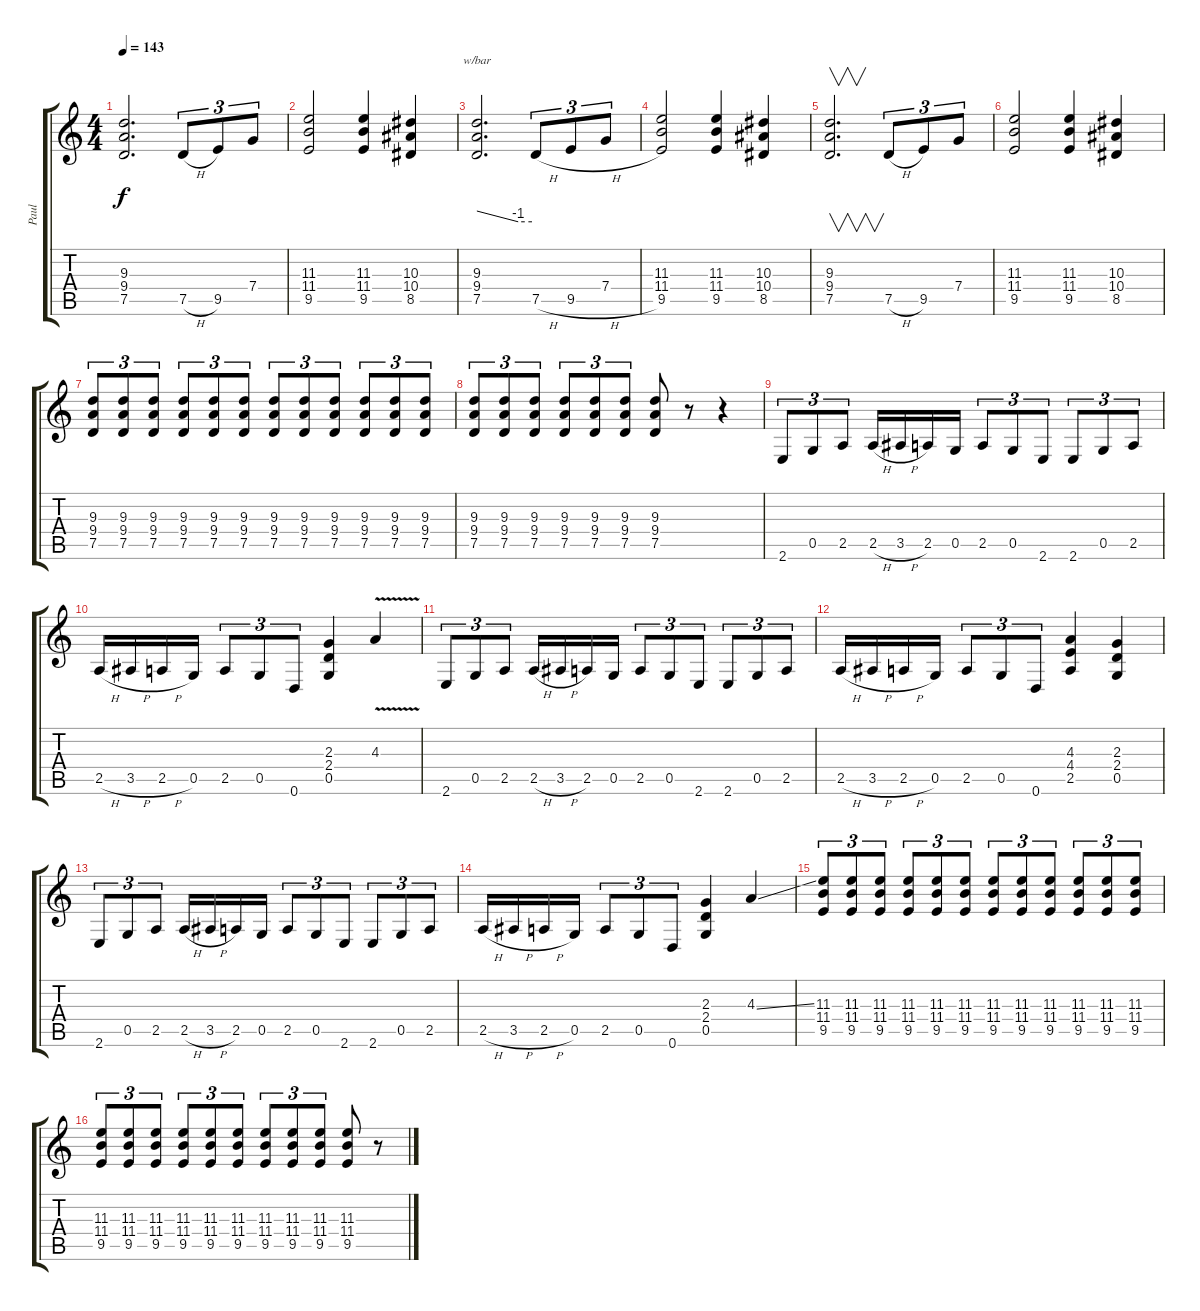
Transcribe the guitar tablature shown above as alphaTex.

\track ("Paul" "Paul") {instrument distortionguitar}
\staff {score tabs}
\tuning (D4 A3 F3 C3 G2 D2) {hide}
\ts (4 4)
\tempo 143
\clef g2
\ks c
(9.3 9.4 7.5).2{d dy f} 7.5{h}.8{tu (3 2)} 9.5.8{tu (3 2)} 7.4.8{tu (3 2)} |
(11.3 11.4 9.5).2 (11.3 11.4 9.5).4 (10.3 10.4 8.5).4 |
(9.3 9.4 7.5).2{d tbe (custom default 0 0 45 -4 60 -4)} 7.5{h}.8{tu (3 2)} 9.5{h}.8{tu (3 2)} 7.4.8{tu (3 2)} |
(11.3 11.4 9.5).2 (11.3 11.4 9.5).4 (10.3 10.4 8.5).4 |
(9.3 9.4 7.5).2{v d} 7.5{h}.8{tu (3 2)} 9.5.8{tu (3 2)} 7.4.8{tu (3 2)} |
(11.3 11.4 9.5).2 (11.3 11.4 9.5).4 (10.3 10.4 8.5).4 |
(9.3 9.4 7.5).8{tu (3 2)} (9.3 9.4 7.5).8{tu (3 2)} (9.3 9.4 7.5).8{tu (3 2)} (9.3 9.4 7.5).8{tu (3 2)} (9.3 9.4 7.5).8{tu (3 2)} (9.3 9.4 7.5).8{tu (3 2)} (9.3 9.4 7.5).8{tu (3 2)} (9.3 9.4 7.5).8{tu (3 2)} (9.3 9.4 7.5).8{tu (3 2)} (9.3 9.4 7.5).8{tu (3 2)} (9.3 9.4 7.5).8{tu (3 2)} (9.3 9.4 7.5).8{tu (3 2)} |
(9.3 9.4 7.5).8{tu (3 2)} (9.3 9.4 7.5).8{tu (3 2)} (9.3 9.4 7.5).8{tu (3 2)} (9.3 9.4 7.5).8{tu (3 2)} (9.3 9.4 7.5).8{tu (3 2)} (9.3 9.4 7.5).8{tu (3 2)} (9.3 9.4 7.5).8 r.8 r.4 |
2.6.8{tu (3 2)} 0.5.8{tu (3 2)} 2.5.8{tu (3 2)} 2.5{h}.16 3.5{h}.16 2.5.16 0.5.16 2.5.8{tu (3 2)} 0.5.8{tu (3 2)} 2.6.8{tu (3 2)} 2.6.8{tu (3 2)} 0.5.8{tu (3 2)} 2.5.8{tu (3 2)} |
2.5{h}.16 3.5{h}.16 2.5{h}.16 0.5.16 2.5.8{tu (3 2)} 0.5.8{tu (3 2)} 0.6.8{tu (3 2)} (2.3 2.4 0.5).4 4.3{v}.4 |
2.6.8{tu (3 2)} 0.5.8{tu (3 2)} 2.5.8{tu (3 2)} 2.5{h}.16 3.5{h}.16 2.5.16 0.5.16 2.5.8{tu (3 2)} 0.5.8{tu (3 2)} 2.6.8{tu (3 2)} 2.6.8{tu (3 2)} 0.5.8{tu (3 2)} 2.5.8{tu (3 2)} |
2.5{h}.16 3.5{h}.16 2.5{h}.16 0.5.16 2.5.8{tu (3 2)} 0.5.8{tu (3 2)} 0.6.8{tu (3 2)} (4.3 4.4 2.5).4 (2.3 2.4 0.5).4 |
2.6.8{tu (3 2)} 0.5.8{tu (3 2)} 2.5.8{tu (3 2)} 2.5{h}.16 3.5{h}.16 2.5.16 0.5.16 2.5.8{tu (3 2)} 0.5.8{tu (3 2)} 2.6.8{tu (3 2)} 2.6.8{tu (3 2)} 0.5.8{tu (3 2)} 2.5.8{tu (3 2)} |
2.5{h}.16 3.5{h}.16 2.5{h}.16 0.5.16 2.5.8{tu (3 2)} 0.5.8{tu (3 2)} 0.6.8{tu (3 2)} (2.3 2.4 0.5).4 4.3{ss}.4 |
(11.3 11.4 9.5).8{tu (3 2)} (11.3 11.4 9.5).8{tu (3 2)} (11.3 11.4 9.5).8{tu (3 2)} (11.3 11.4 9.5).8{tu (3 2)} (11.3 11.4 9.5).8{tu (3 2)} (11.3 11.4 9.5).8{tu (3 2)} (11.3 11.4 9.5).8{tu (3 2)} (11.3 11.4 9.5).8{tu (3 2)} (11.3 11.4 9.5).8{tu (3 2)} (11.3 11.4 9.5).8{tu (3 2)} (11.3 11.4 9.5).8{tu (3 2)} (11.3 11.4 9.5).8{tu (3 2)} |
(11.3 11.4 9.5).8{tu (3 2)} (11.3 11.4 9.5).8{tu (3 2)} (11.3 11.4 9.5).8{tu (3 2)} (11.3 11.4 9.5).8{tu (3 2)} (11.3 11.4 9.5).8{tu (3 2)} (11.3 11.4 9.5).8{tu (3 2)} (11.3 11.4 9.5).8{tu (3 2)} (11.3 11.4 9.5).8{tu (3 2)} (11.3 11.4 9.5).8{tu (3 2)} (11.3 11.4 9.5).8 r.8
